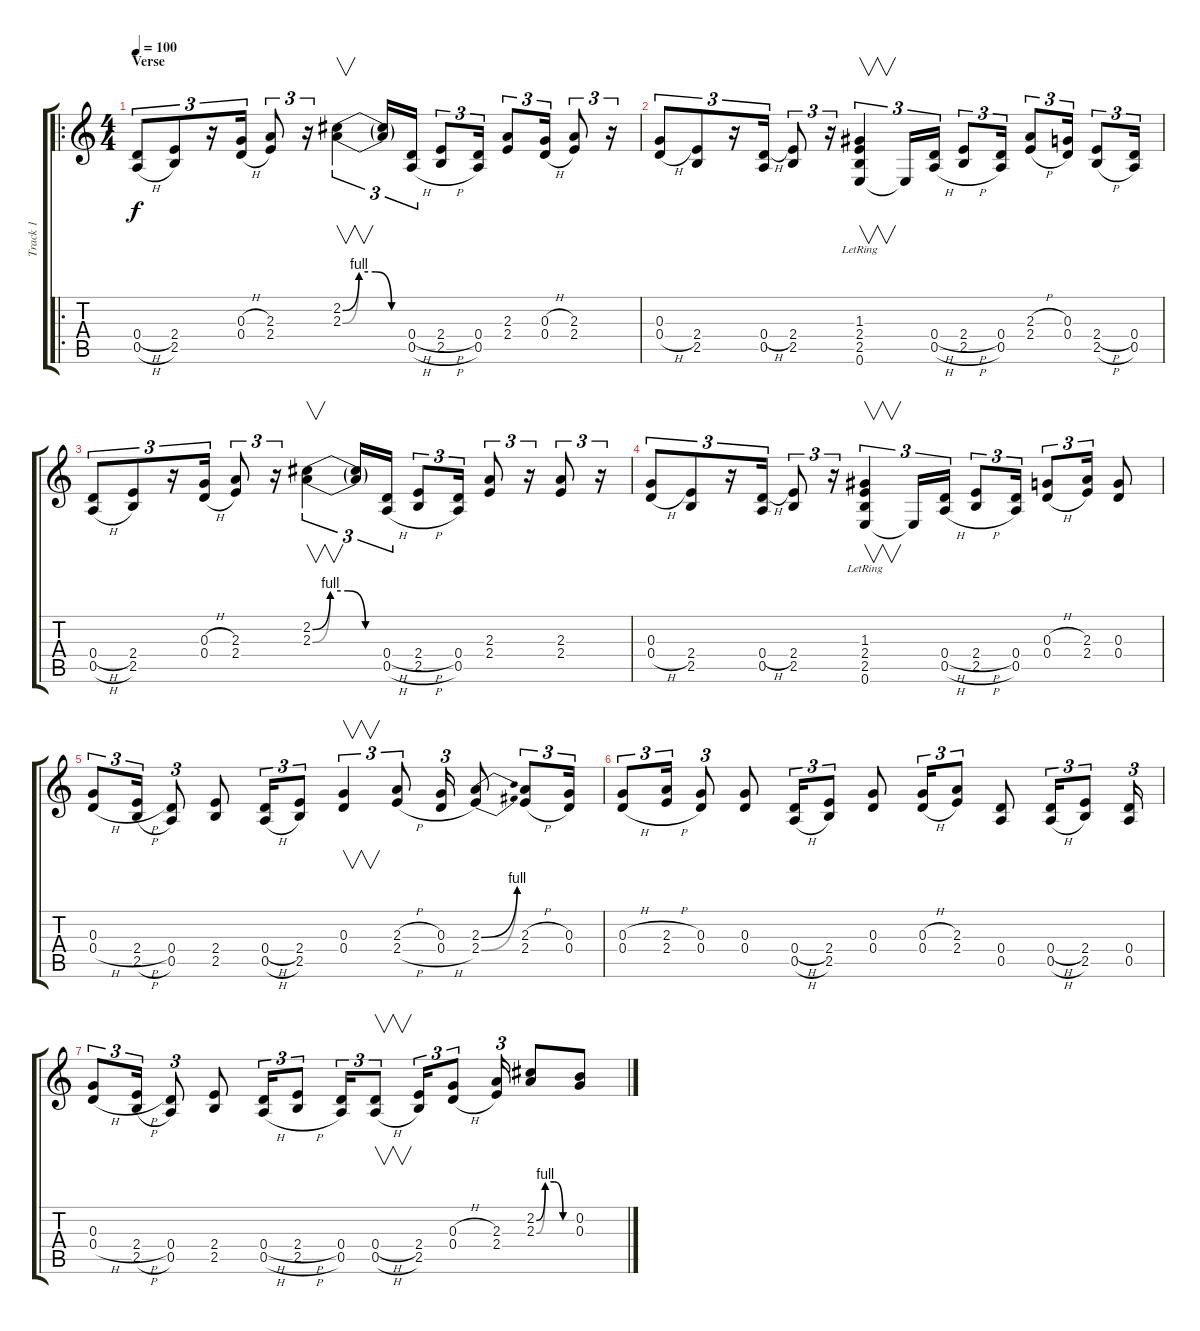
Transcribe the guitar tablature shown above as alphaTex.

\track ("Track 1" "Track 1") {instrument acousticguitarsteel}
\staff {score tabs}
\tuning (E4 B3 G3 D3 A2 E2) {hide}
\ro
\ts (4 4)
\section ("" "Verse")
\tempo 100
\clef g2
\ks c
(0.4{h} 0.5{h}).8{tu (3 2) dy f instrument acousticguitarsteel} (2.4 2.5).8{tu (3 2)} r.16{tu (3 2)} (0.3{h} 0.4{h}).16{tu (3 2)} (2.3 2.4).8{tu (3 2)} r.16{tu (3 2)} (2.2{be (custom 0 0 15 4 30 4 45 0 60 0)} 2.3{be (custom 0 0 15 4 30 4 45 0 60 0)}).4{v tu (3 2)} (2.2{t} 2.3{t}).16{tu (3 2)} (0.4{h} 0.5{h}).16{tu (3 2)} (2.4{h} 2.5{h}).8{tu (3 2)} (0.4 0.5).16{tu (3 2)} (2.3 2.4).8{tu (3 2)} (0.3{h} 0.4{h}).16{tu (3 2)} (2.3 2.4).8{tu (3 2)} r.16{tu (3 2)} |
(0.3 0.4{h}).8{tu (3 2)} (2.4 2.5).8{tu (3 2)} r.16{tu (3 2)} (0.4{h} 0.5).16{tu (3 2)} (2.4 2.5).8{tu (3 2)} r.16{tu (3 2)} (1.3{lr} 2.4{lr} 2.5{lr} 0.6).4{v tu (3 2)} 0.6{t}.16{tu (3 2)} (0.4{h} 0.5{h}).16{tu (3 2)} (2.4{h} 2.5{h}).8{tu (3 2)} (0.4 0.5).16{tu (3 2)} (2.3{h} 2.4{h}).8{tu (3 2)} (0.3 0.4).16{tu (3 2)} (2.4{h} 2.5{h}).8{tu (3 2)} (0.4 0.5).16{tu (3 2)} |
(0.4{h} 0.5{h}).8{tu (3 2)} (2.4 2.5).8{tu (3 2)} r.16{tu (3 2)} (0.3{h} 0.4{h}).16{tu (3 2)} (2.3 2.4).8{tu (3 2)} r.16{tu (3 2)} (2.2{be (custom 0 0 15 4 30 4 45 0 60 0)} 2.3{be (custom 0 0 15 4 30 4 45 0 60 0)}).4{v tu (3 2)} (2.2{t} 2.3{t}).16{tu (3 2)} (0.4{h} 0.5{h}).16{tu (3 2)} (2.4{h} 2.5{h}).8{tu (3 2)} (0.4 0.5).16{tu (3 2)} (2.3 2.4).8{tu (3 2)} r.16{tu (3 2)} (2.3 2.4).8{tu (3 2)} r.16{tu (3 2)} |
(0.3 0.4{h}).8{tu (3 2)} (2.4 2.5).8{tu (3 2)} r.16{tu (3 2)} (0.4{h} 0.5).16{tu (3 2)} (2.4 2.5).8{tu (3 2)} r.16{tu (3 2)} (1.3{lr} 2.4{lr} 2.5{lr} 0.6).4{v tu (3 2)} 0.6{t}.16{tu (3 2)} (0.4{h} 0.5{h}).16{tu (3 2)} (2.4{h} 2.5{h}).8{tu (3 2)} (0.4 0.5).16{tu (3 2)} (0.3{h} 0.4{h}).8{tu (3 2)} (2.3 2.4).16{tu (3 2)} (0.3 0.4).8 |
(0.3 0.4{h}).8{tu (3 2)} (2.4{h} 2.5{h}).16{tu (3 2)} (0.4 0.5).8{tu (3 2)} (2.4 2.5).8 (0.4{h} 0.5{h}).16{tu (3 2)} (2.4 2.5).8{tu (3 2)} (0.3 0.4).4{v tu (3 2)} (2.3{h} 2.4{h}).8{tu (3 2)} (0.3 0.4{h}).16{tu (3 2)} (2.3{be (bend 0 0 60 4)} 2.4{be (bend 0 0 60 4)}).8 (2.3{h} 2.4{h}).8{tu (3 2)} (0.3 0.4).16{tu (3 2)} |
(0.3{h} 0.4{h}).8{tu (3 2)} (2.3{h} 2.4{h}).16{tu (3 2)} (0.3 0.4).8{tu (3 2)} (0.3 0.4).8 (0.4{h} 0.5{h}).16{tu (3 2)} (2.4 2.5).8{tu (3 2)} (0.3 0.4).8 (0.3{h} 0.4{h}).16{tu (3 2)} (2.3 2.4).8{tu (3 2)} (0.4 0.5).8 (0.4{h} 0.5{h}).16{tu (3 2)} (2.4 2.5).8{tu (3 2)} (0.4 0.5).16{tu (3 2)} |
(0.3 0.4{h}).8{tu (3 2)} (2.4{h} 2.5{h}).16{tu (3 2)} (0.4 0.5).8{tu (3 2)} (2.4 2.5).8 (0.4{h} 0.5{h}).16{tu (3 2)} (2.4{h} 2.5{h}).8{tu (3 2)} (0.4 0.5).16{tu (3 2)} (0.4{h} 0.5{h}).8{v tu (3 2)} (2.4 2.5).16{tu (3 2)} (0.3{h} 0.4{h}).8{tu (3 2)} (2.3 2.4).16{tu (3 2)} (2.2{be (custom 0 0 15 4 30 4 45 0 60 0)} 2.3{be (custom 0 0 15 4 30 4 45 0 60 0)}).8 (0.2 0.3).8
